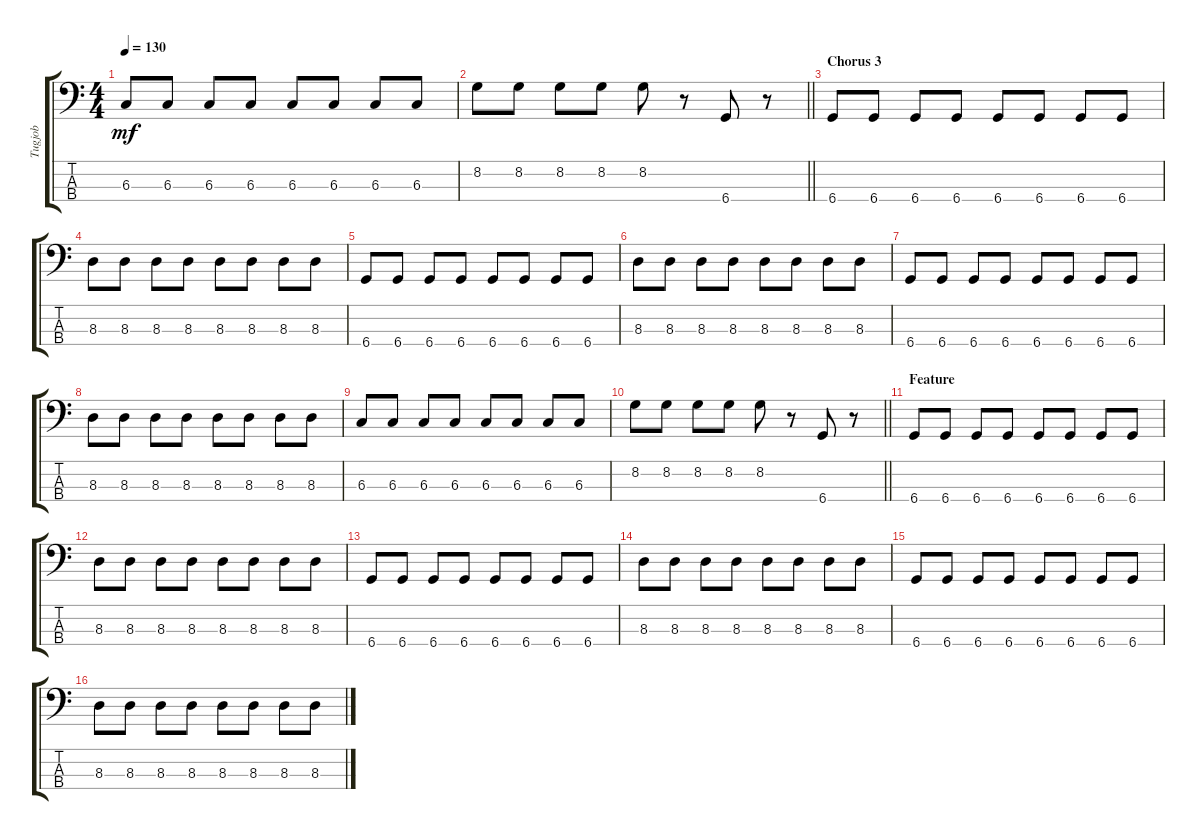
\track ("Tugjob" "Tugjob") {instrument electricbassfinger}
\staff {score tabs}
\tuning (E2 B1 Gb1 Db1) {hide}
\ts (4 4)
\tempo 130
\clef f4
\ks c
6.3.8{dy mf} 6.3.8 6.3.8 6.3.8 6.3.8 6.3.8 6.3.8 6.3.8 |
\barLineRight lightlight
8.2.8 8.2.8 8.2.8 8.2.8 8.2.8 r.8 6.4.8 r.8 |
\section ("" "Chorus 3")
6.4.8 6.4.8 6.4.8 6.4.8 6.4.8 6.4.8 6.4.8 6.4.8 |
8.3.8 8.3.8 8.3.8 8.3.8 8.3.8 8.3.8 8.3.8 8.3.8 |
6.4.8 6.4.8 6.4.8 6.4.8 6.4.8 6.4.8 6.4.8 6.4.8 |
8.3.8 8.3.8 8.3.8 8.3.8 8.3.8 8.3.8 8.3.8 8.3.8 |
6.4.8 6.4.8 6.4.8 6.4.8 6.4.8 6.4.8 6.4.8 6.4.8 |
8.3.8 8.3.8 8.3.8 8.3.8 8.3.8 8.3.8 8.3.8 8.3.8 |
6.3.8 6.3.8 6.3.8 6.3.8 6.3.8 6.3.8 6.3.8 6.3.8 |
\barLineRight lightlight
8.2.8 8.2.8 8.2.8 8.2.8 8.2.8 r.8 6.4.8 r.8 |
\section ("" "Feature")
6.4.8 6.4.8 6.4.8 6.4.8 6.4.8 6.4.8 6.4.8 6.4.8 |
8.3.8 8.3.8 8.3.8 8.3.8 8.3.8 8.3.8 8.3.8 8.3.8 |
6.4.8 6.4.8 6.4.8 6.4.8 6.4.8 6.4.8 6.4.8 6.4.8 |
8.3.8 8.3.8 8.3.8 8.3.8 8.3.8 8.3.8 8.3.8 8.3.8 |
6.4.8 6.4.8 6.4.8 6.4.8 6.4.8 6.4.8 6.4.8 6.4.8 |
8.3.8 8.3.8 8.3.8 8.3.8 8.3.8 8.3.8 8.3.8 8.3.8
